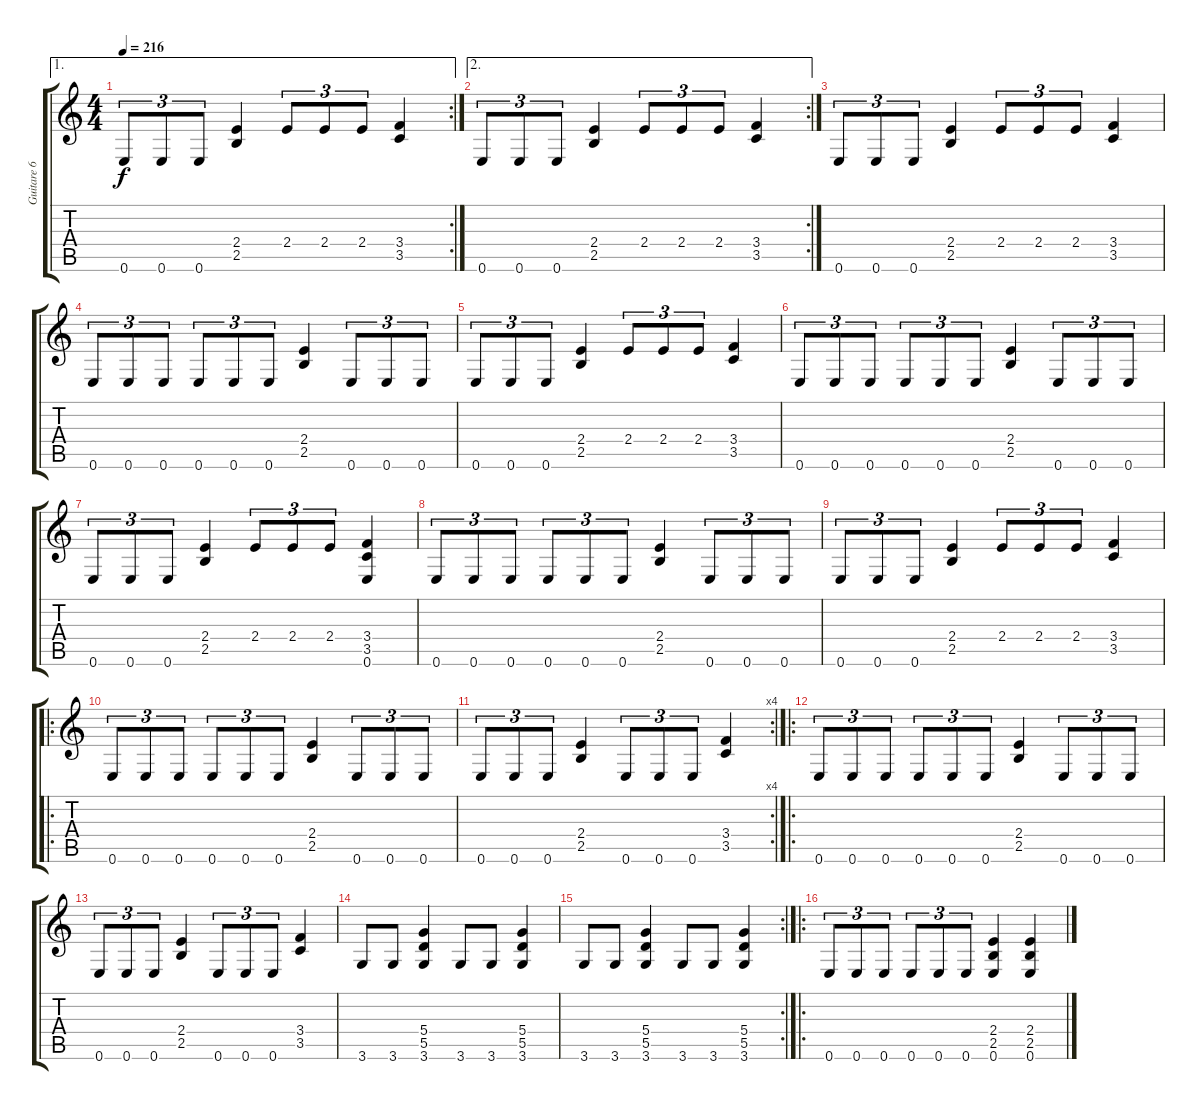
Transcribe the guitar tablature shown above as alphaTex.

\track ("Guitare 6 W / Disto" "Guitare 6 ") {instrument distortionguitar}
\staff {score tabs}
\tuning (E4 B3 G3 D3 A2 E2) {hide}
\ae 1
\rc 2
\ts (4 4)
\tempo 216
\clef g2
\ks c
0.6.8{tu (3 2) dy f} 0.6.8{tu (3 2)} 0.6.8{tu (3 2)} (2.4 2.5).4 2.4.8{tu (3 2)} 2.4.8{tu (3 2)} 2.4.8{tu (3 2)} (3.4 3.5).4 |
\ae 2
\rc 2
0.6.8{tu (3 2)} 0.6.8{tu (3 2)} 0.6.8{tu (3 2)} (2.4 2.5).4 2.4.8{tu (3 2)} 2.4.8{tu (3 2)} 2.4.8{tu (3 2)} (3.4 3.5).4 |
0.6.8{tu (3 2)} 0.6.8{tu (3 2)} 0.6.8{tu (3 2)} (2.4 2.5).4 2.4.8{tu (3 2)} 2.4.8{tu (3 2)} 2.4.8{tu (3 2)} (3.4 3.5).4 |
0.6.8{tu (3 2)} 0.6.8{tu (3 2)} 0.6.8{tu (3 2)} 0.6.8{tu (3 2)} 0.6.8{tu (3 2)} 0.6.8{tu (3 2)} (2.4 2.5).4 0.6.8{tu (3 2)} 0.6.8{tu (3 2)} 0.6.8{tu (3 2)} |
0.6.8{tu (3 2)} 0.6.8{tu (3 2)} 0.6.8{tu (3 2)} (2.4 2.5).4 2.4.8{tu (3 2)} 2.4.8{tu (3 2)} 2.4.8{tu (3 2)} (3.4 3.5).4 |
0.6.8{tu (3 2)} 0.6.8{tu (3 2)} 0.6.8{tu (3 2)} 0.6.8{tu (3 2)} 0.6.8{tu (3 2)} 0.6.8{tu (3 2)} (2.4 2.5).4 0.6.8{tu (3 2)} 0.6.8{tu (3 2)} 0.6.8{tu (3 2)} |
0.6.8{tu (3 2)} 0.6.8{tu (3 2)} 0.6.8{tu (3 2)} (2.4 2.5).4 2.4.8{tu (3 2)} 2.4.8{tu (3 2)} 2.4.8{tu (3 2)} (3.4 3.5 0.6).4 |
0.6.8{tu (3 2)} 0.6.8{tu (3 2)} 0.6.8{tu (3 2)} 0.6.8{tu (3 2)} 0.6.8{tu (3 2)} 0.6.8{tu (3 2)} (2.4 2.5).4 0.6.8{tu (3 2)} 0.6.8{tu (3 2)} 0.6.8{tu (3 2)} |
0.6.8{tu (3 2)} 0.6.8{tu (3 2)} 0.6.8{tu (3 2)} (2.4 2.5).4 2.4.8{tu (3 2)} 2.4.8{tu (3 2)} 2.4.8{tu (3 2)} (3.4 3.5).4 |
\ro
0.6.8{tu (3 2)} 0.6.8{tu (3 2)} 0.6.8{tu (3 2)} 0.6.8{tu (3 2)} 0.6.8{tu (3 2)} 0.6.8{tu (3 2)} (2.4 2.5).4 0.6.8{tu (3 2)} 0.6.8{tu (3 2)} 0.6.8{tu (3 2)} |
\rc 4
0.6.8{tu (3 2)} 0.6.8{tu (3 2)} 0.6.8{tu (3 2)} (2.4 2.5).4 0.6.8{tu (3 2)} 0.6.8{tu (3 2)} 0.6.8{tu (3 2)} (3.4 3.5).4 |
\ro
0.6.8{tu (3 2)} 0.6.8{tu (3 2)} 0.6.8{tu (3 2)} 0.6.8{tu (3 2)} 0.6.8{tu (3 2)} 0.6.8{tu (3 2)} (2.4 2.5).4 0.6.8{tu (3 2)} 0.6.8{tu (3 2)} 0.6.8{tu (3 2)} |
0.6.8{tu (3 2)} 0.6.8{tu (3 2)} 0.6.8{tu (3 2)} (2.4 2.5).4 0.6.8{tu (3 2)} 0.6.8{tu (3 2)} 0.6.8{tu (3 2)} (3.4 3.5).4 |
3.6.8 3.6.8 (5.4 5.5 3.6).4 3.6.8 3.6.8 (5.4 5.5 3.6).4 |
\rc 2
3.6.8 3.6.8 (5.4 5.5 3.6).4 3.6.8 3.6.8 (5.4 5.5 3.6).4 |
\ro
0.6.8{tu (3 2)} 0.6.8{tu (3 2)} 0.6.8{tu (3 2)} 0.6.8{tu (3 2)} 0.6.8{tu (3 2)} 0.6.8{tu (3 2)} (2.4 2.5 0.6).4 (2.4 2.5 0.6).4
